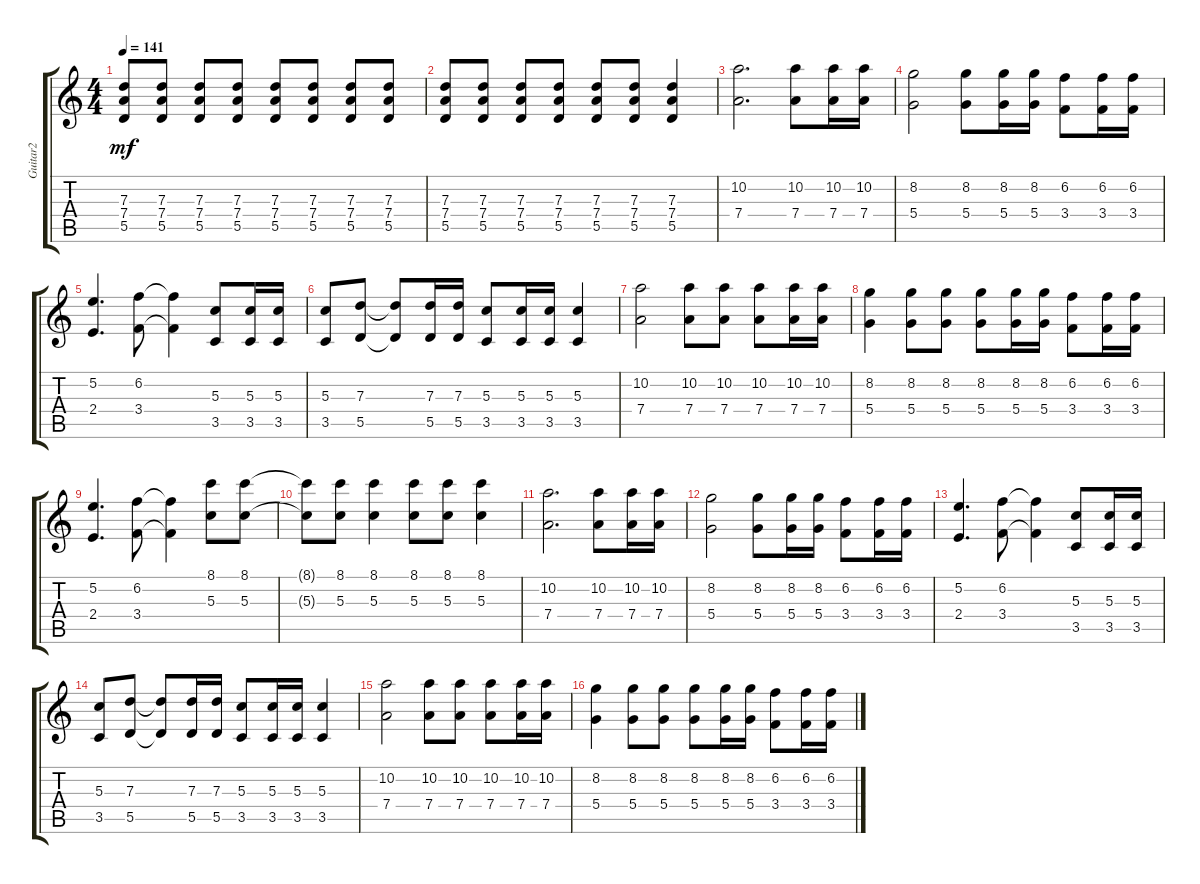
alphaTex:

\track ("Guitar2" "Guitar2") {instrument electricguitarclean}
\staff {score tabs}
\tuning (E4 B3 G3 D3 A2 E2) {hide}
\ts (4 4)
\tempo 141
\clef g2
\ks c
(7.3 7.4 5.5).8{dy mf} (7.3 7.4 5.5).8 (7.3 7.4 5.5).8 (7.3 7.4 5.5).8 (7.3 7.4 5.5).8 (7.3 7.4 5.5).8 (7.3 7.4 5.5).8 (7.3 7.4 5.5).8 |
(7.3 7.4 5.5).8 (7.3 7.4 5.5).8 (7.3 7.4 5.5).8 (7.3 7.4 5.5).8 (7.3 7.4 5.5).8 (7.3 7.4 5.5).8 (7.3 7.4 5.5).4 |
(10.2 7.4).2{d} (10.2 7.4).8 (10.2 7.4).16 (10.2 7.4).16 |
(8.2 5.4).2 (8.2 5.4).8 (8.2 5.4).16 (8.2 5.4).16 (6.2 3.4).8 (6.2 3.4).16 (6.2 3.4).16 |
(5.2 2.4).4{d} (6.2 3.4).8 (6.2{t} 3.4{t}).4 (5.3 3.5).8 (5.3 3.5).16 (5.3 3.5).16 |
(5.3 3.5).8 (7.3 5.5).8 (7.3{t} 5.5{t}).8 (7.3 5.5).16 (7.3 5.5).16 (5.3 3.5).8 (5.3 3.5).16 (5.3 3.5).16 (5.3 3.5).4 |
(10.2 7.4).2 (10.2 7.4).8 (10.2 7.4).8 (10.2 7.4).8 (10.2 7.4).16 (10.2 7.4).16 |
(8.2 5.4).4 (8.2 5.4).8 (8.2 5.4).8 (8.2 5.4).8 (8.2 5.4).16 (8.2 5.4).16 (6.2 3.4).8 (6.2 3.4).16 (6.2 3.4).16 |
(5.2 2.4).4{d} (6.2 3.4).8 (6.2{t} 3.4{t}).4 (8.1 5.3).8 (8.1 5.3).8 |
(8.1{t} 5.3{t}).8 (8.1 5.3).8 (8.1 5.3).4 (8.1 5.3).8 (8.1 5.3).8 (8.1 5.3).4 |
(10.2 7.4).2{d} (10.2 7.4).8 (10.2 7.4).16 (10.2 7.4).16 |
(8.2 5.4).2 (8.2 5.4).8 (8.2 5.4).16 (8.2 5.4).16 (6.2 3.4).8 (6.2 3.4).16 (6.2 3.4).16 |
(5.2 2.4).4{d} (6.2 3.4).8 (6.2{t} 3.4{t}).4 (5.3 3.5).8 (5.3 3.5).16 (5.3 3.5).16 |
(5.3 3.5).8 (7.3 5.5).8 (7.3{t} 5.5{t}).8 (7.3 5.5).16 (7.3 5.5).16 (5.3 3.5).8 (5.3 3.5).16 (5.3 3.5).16 (5.3 3.5).4 |
(10.2 7.4).2 (10.2 7.4).8 (10.2 7.4).8 (10.2 7.4).8 (10.2 7.4).16 (10.2 7.4).16 |
(8.2 5.4).4 (8.2 5.4).8 (8.2 5.4).8 (8.2 5.4).8 (8.2 5.4).16 (8.2 5.4).16 (6.2 3.4).8 (6.2 3.4).16 (6.2 3.4).16
